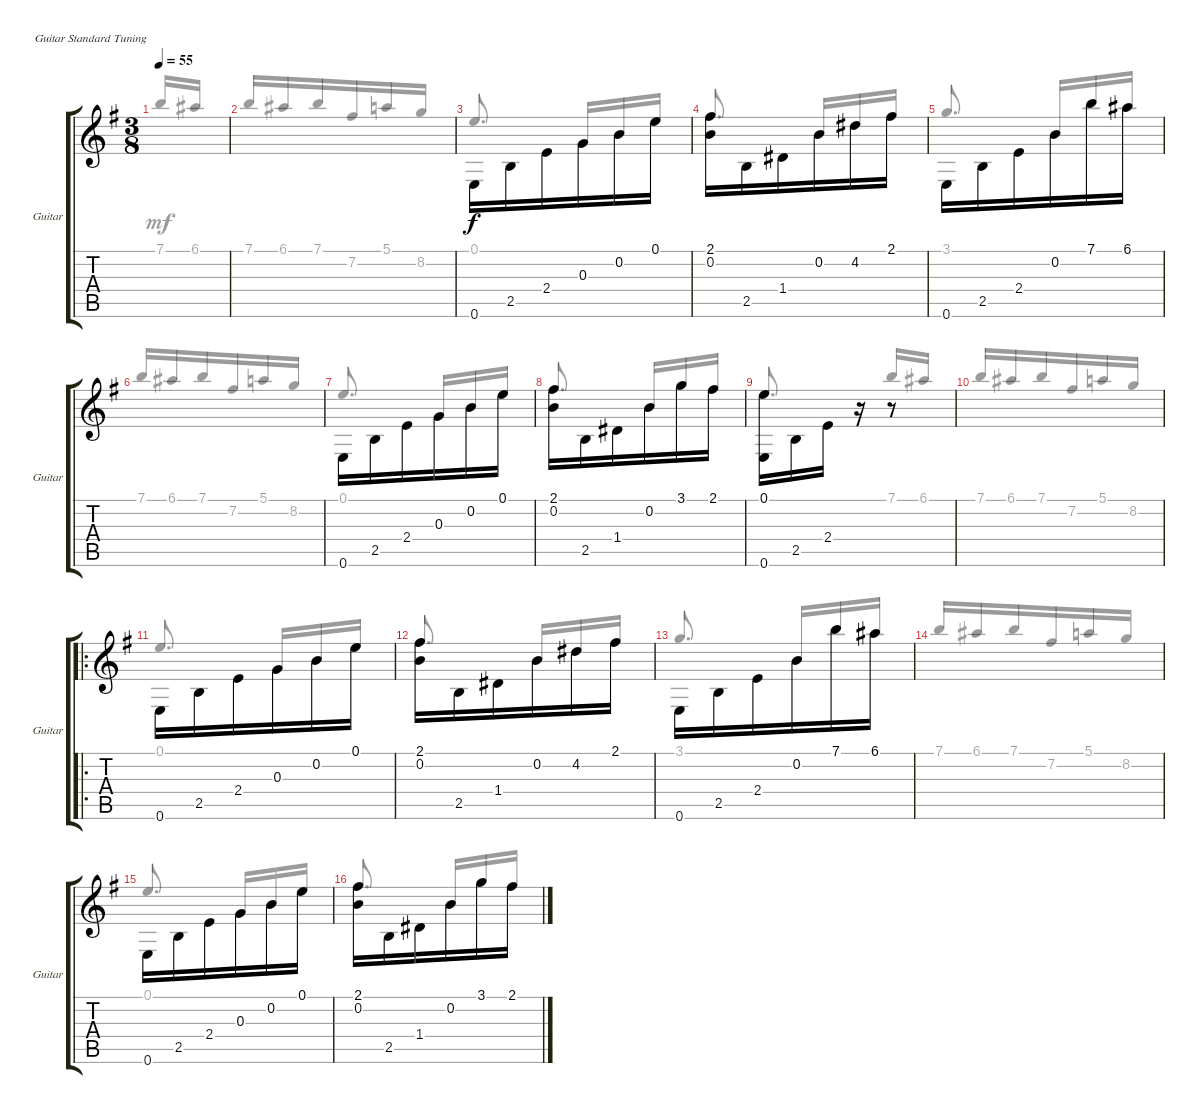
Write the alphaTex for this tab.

\defaultSystemsLayout 4
\bracketExtendMode groupsimilarinstruments
\useSystemSignSeparator
\singleTrackTrackNamePolicy allsystems
\multiTrackTrackNamePolicy allsystems
\firstSystemTrackNameOrientation horizontal
\otherSystemsTrackNameOrientation horizontal
\track ("Guitar" "Guitar") {instrument acousticguitarsteel}
\staff {score tabs}
\tuning (E4 B3 G3 D3 A2 E2)
\voice
\ts (3 8)
\ac
\tempo 55
\clef g2
\scale
0.233169
\ks eminor
|
\scale
0.254516 |
\scale
0.256158 0.6.16{beam invert} 2.5.16 2.4.16 0.3.16 0.2.16 0.1.16 |
\scale
0.256158 (2.1 0.2).16{beam invert} 2.5.16 1.4.16 0.2.16 4.2.16 2.1.16 |
\scale
0.250401 0.6.16{beam invert} 2.5.16 2.4.16 0.2.16 7.1.16 6.1.16 |
\scale
0.248796 |
\scale
0.250401 0.6.16{beam invert} 2.5.16 2.4.16 0.3.16 0.2.16 0.1.16 |
\scale
0.250401 (2.1 0.2).16{beam invert} 2.5.16 1.4.16 0.2.16 3.1.16 2.1.16 |
\beaming (8 3)
\scale
0.245669 (0.6 0.1).16{beam invert} 2.5.16 2.4.16 r.16{beam invert} r.8{beam invert} |
\scale
0.244094 |
\ro
\scale
0.264567 0.6.16{beam invert} 2.5.16 2.4.16 0.3.16 0.2.16 0.1.16 |
\scale
0.245669 (2.1 0.2).16{beam invert} 2.5.16 1.4.16 0.2.16 4.2.16 2.1.16 |
\scale
0.250401 0.6.16{beam invert} 2.5.16 2.4.16 0.2.16 7.1.16 6.1.16 |
\scale
0.248796 |
\scale
0.250401 0.6.16{beam invert} 2.5.16 2.4.16 0.3.16 0.2.16 0.1.16 |
\scale
0.250401 (2.1 0.2).16{beam invert} 2.5.16 1.4.16 0.2.16 3.1.16 2.1.16
\voice
\clef g2
\ottava regular
\simile none
\scale
0.233169
\ks eminor
7.1.16{dy mf beam invert} 6.1.16 |
\scale
0.254516 7.1.16{beam invert} 6.1.16 7.1.16 7.2.16 5.1.16 8.2.16 |
\scale
0.256158 0.1.8{d beam invert beam split} 0.3.16{beam invert beam merge} 0.2.16{beam merge} 0.1.16{beam merge} |
\scale
0.256158 2.1.8{d beam invert beam split} 0.2.16{beam merge} 4.2.16{beam invert beam merge} 2.1.16{beam merge} |
\scale
0.250401 3.1.8{d beam invert beam split} 0.2.16{beam invert beam merge} 7.1.16{beam merge} 6.1.16{beam merge} |
\scale
0.248796 7.1.16{beam invert} 6.1.16 7.1.16 7.2.16 5.1.16 8.2.16 |
\scale
0.250401 0.1.8{d beam invert beam split} 0.3.16{beam invert beam merge} 0.2.16{beam merge} 0.1.16{beam merge} |
\scale
0.250401 2.1.8{d beam invert beam split} 0.2.16{beam merge} 3.1.16{beam invert beam merge} 2.1.16{beam merge} |
\scale
0.245669 0.1.8{d beam invert beam split} r.16{beam invert beam merge} 7.1.16{beam merge} 6.1.16{beam merge} |
\scale
0.244094 7.1.16{beam invert} 6.1.16 7.1.16 7.2.16 5.1.16 8.2.16 |
\scale
0.264567 0.1.8{d beam invert beam split} 0.3.16{beam invert beam merge} 0.2.16{beam merge} 0.1.16{beam merge} |
\scale
0.245669 2.1.8{d beam invert beam split} 0.2.16{beam merge} 4.2.16{beam invert beam merge} 2.1.16{beam merge} |
\scale
0.250401 3.1.8{d beam invert beam split} 0.2.16{beam invert beam merge} 7.1.16{beam merge} 6.1.16{beam merge} |
\scale
0.248796 7.1.16{beam invert} 6.1.16 7.1.16 7.2.16 5.1.16 8.2.16 |
\scale
0.250401 0.1.8{d beam invert beam split} 0.3.16{beam invert beam merge} 0.2.16{beam merge} 0.1.16{beam merge} |
\scale
0.250401 2.1.8{d beam invert beam split} 0.2.16{beam merge} 3.1.16{beam invert beam merge} 2.1.16{beam merge}
